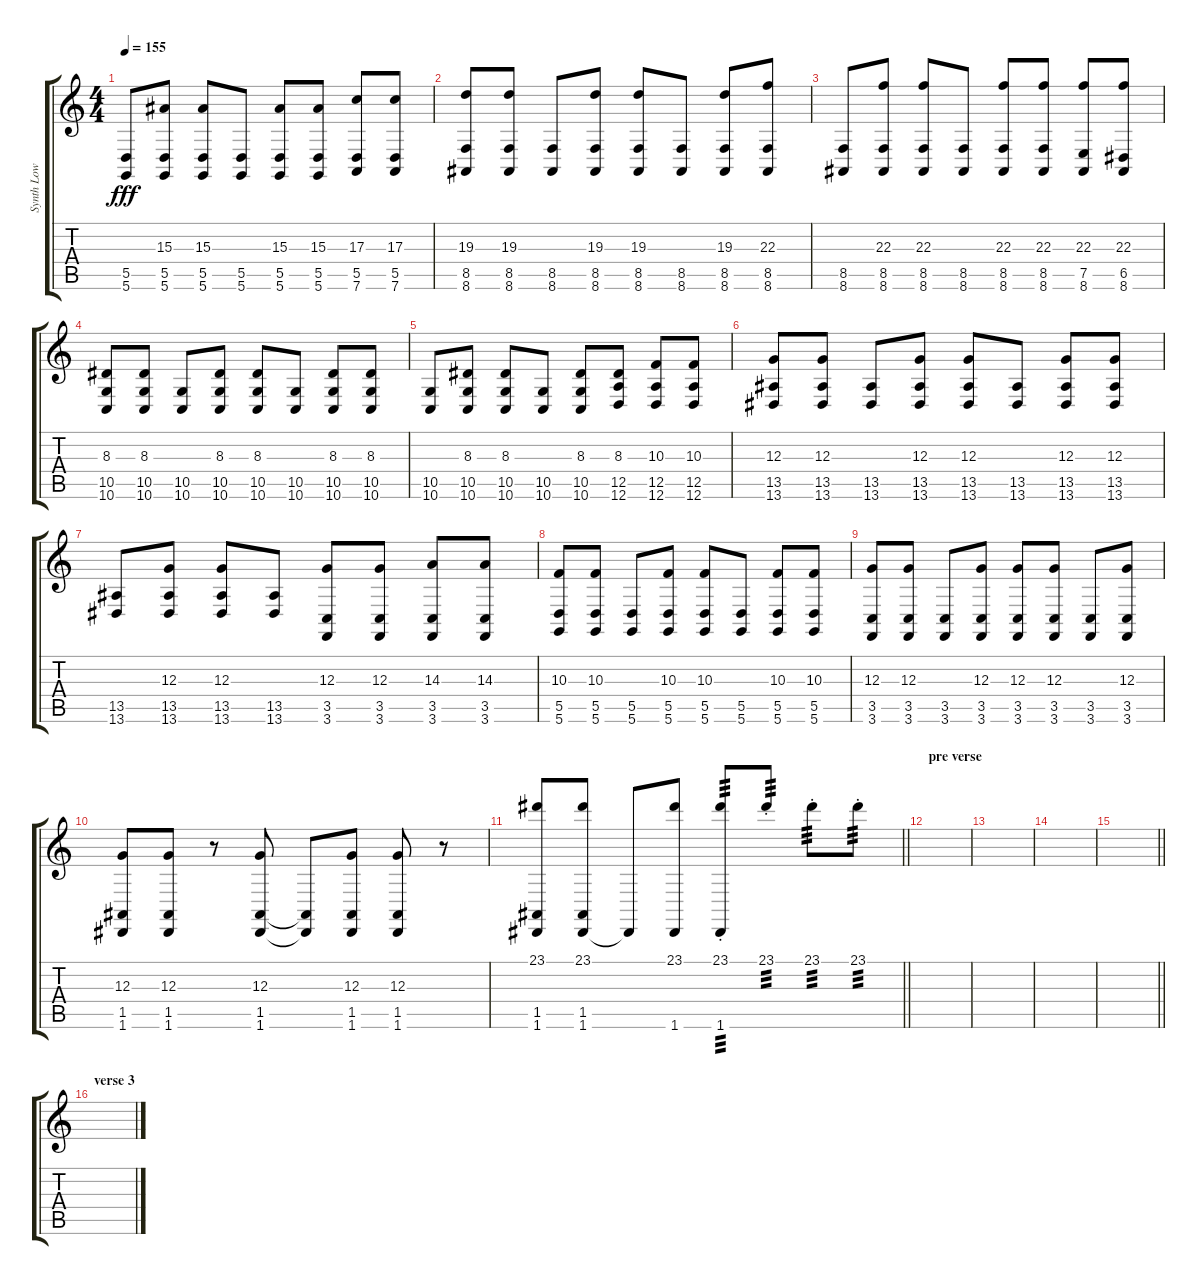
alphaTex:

\track ("Synth Low" "Synth Low") {instrument lead1square}
\staff {score tabs}
\tuning (E4 B3 G3 D3 A2 D2) {hide}
\ts (4 4)
\tempo 155
\clef g2
\ks c
(5.5 5.6).8{dy fff} (15.3 5.5 5.6).8 (15.3 5.5 5.6).8 (5.5 5.6).8 (15.3 5.5 5.6).8 (15.3 5.5 5.6).8 (17.3 5.5 7.6).8 (17.3 5.5 7.6).8 |
(19.3 8.5 8.6).8 (19.3 8.5 8.6).8 (8.5 8.6).8 (19.3 8.5 8.6).8 (19.3 8.5 8.6).8 (8.5 8.6).8 (19.3 8.5 8.6).8 (22.3 8.5 8.6).8 |
(8.5 8.6).8 (22.3 8.5 8.6).8 (22.3 8.5 8.6).8 (8.5 8.6).8 (22.3 8.5 8.6).8 (22.3 8.5 8.6).8 (22.3 7.5 8.6).8 (22.3 6.5 8.6).8 |
(8.3 10.5 10.6).8 (8.3 10.5 10.6).8 (10.5 10.6).8 (8.3 10.5 10.6).8 (8.3 10.5 10.6).8 (10.5 10.6).8 (8.3 10.5 10.6).8 (8.3 10.5 10.6).8 |
(10.5 10.6).8 (8.3 10.5 10.6).8 (8.3 10.5 10.6).8 (10.5 10.6).8 (8.3 10.5 10.6).8 (8.3 12.5 12.6).8 (10.3 12.5 12.6).8 (10.3 12.5 12.6).8 |
(12.3 13.5 13.6).8 (12.3 13.5 13.6).8 (13.5 13.6).8 (12.3 13.5 13.6).8 (12.3 13.5 13.6).8 (13.5 13.6).8 (12.3 13.5 13.6).8 (12.3 13.5 13.6).8 |
(13.5 13.6).8 (12.3 13.5 13.6).8 (12.3 13.5 13.6).8 (13.5 13.6).8 (12.3 3.5 3.6).8 (12.3 3.5 3.6).8 (14.3 3.5 3.6).8 (14.3 3.5 3.6).8 |
(10.3 5.5 5.6).8 (10.3 5.5 5.6).8 (5.5 5.6).8 (10.3 5.5 5.6).8 (10.3 5.5 5.6).8 (5.5 5.6).8 (10.3 5.5 5.6).8 (10.3 5.5 5.6).8 |
(12.3 3.5 3.6).8 (12.3 3.5 3.6).8 (3.5 3.6).8 (12.3 3.5 3.6).8 (12.3 3.5 3.6).8 (12.3 3.5 3.6).8 (3.5 3.6).8 (12.3 3.5 3.6).8 |
(12.3 1.5 1.6).8 (12.3 1.5 1.6).8 r.8 (12.3 1.5 1.6).8 (1.5{t} 1.6{t}).8 (12.3 1.5 1.6).8 (12.3 1.5 1.6).8 r.8 |
\barLineRight lightlight
(23.1 1.5 1.6).8 (23.1 1.5 1.6).8 1.6{t}.8 (23.1 1.6).8 (23.1{st} 1.6).8{tp 3} 23.1{st}.8{tp 3} 23.1{st}.8{tp 3} 23.1{st}.8{tp 3} |
\section ("" "pre verse")
|
|
|
\barLineRight lightlight
|
\section ("" "verse 3")
